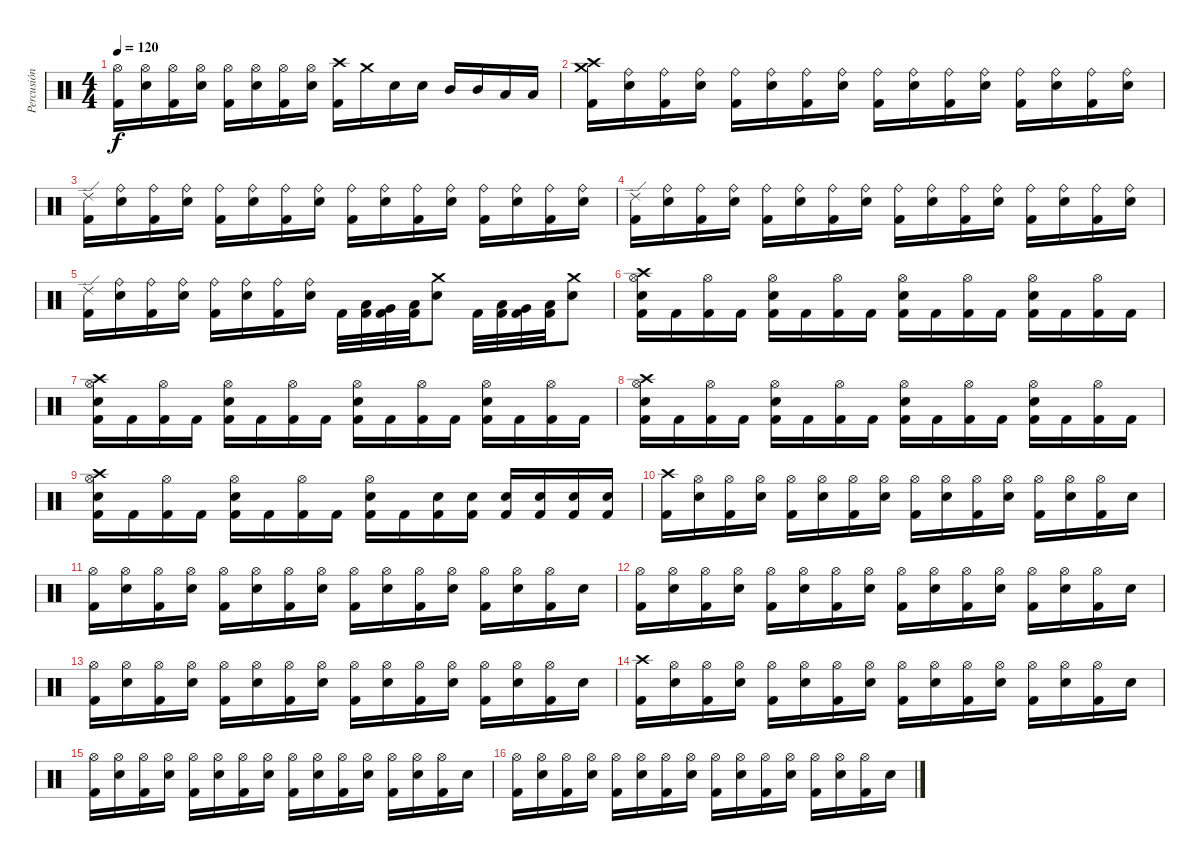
\track ("Percusión" "Percusión") {instrument percussion}
\staff {score}
\articulation defaults
\ts (4 4)
\tempo 120
\clef neutral
\ks c
("Hi-Hat (open)" "Kick (hit) 2").16{dy f} ("Hi-Hat (open)" "Electric Snare (hit)").16 ("Hi-Hat (open)" "Kick (hit) 2").16 ("Hi-Hat (open)" "Electric Snare (hit)").16 ("Hi-Hat (open)" "Kick (hit) 2").16 ("Hi-Hat (open)" "Electric Snare (hit)").16 ("Hi-Hat (open)" "Kick (hit) 2").16 ("Hi-Hat (open)" "Electric Snare (hit)").16 ("Crash high (hit)" "Kick (hit) 2").16 "Crash medium (hit)".16 "Electric Snare (hit)".16 "Electric Snare (hit)".16 "Mid Tom (hit)".16 "Mid Tom (hit)".16 "Low Tom (hit)".16 "Low Tom (hit)".16 |
("Crash high (hit)" "Crash medium (hit)" "Kick (hit) 2").16 ("Ride (bell)" "Electric Snare (hit)").16 ("Ride (bell)" "Kick (hit) 2").16 ("Ride (bell)" "Electric Snare (hit)").16 ("Ride (bell)" "Kick (hit) 2").16 ("Ride (bell)" "Electric Snare (hit)").16 ("Ride (bell)" "Kick (hit) 2").16 ("Ride (bell)" "Electric Snare (hit)").16 ("Ride (bell)" "Kick (hit) 2").16 ("Ride (bell)" "Electric Snare (hit)").16 ("Ride (bell)" "Kick (hit) 2").16 ("Ride (bell)" "Electric Snare (hit)").16 ("Ride (bell)" "Kick (hit) 2").16 ("Ride (bell)" "Electric Snare (hit)").16 ("Ride (bell)" "Kick (hit) 2").16 ("Ride (bell)" "Electric Snare (hit)").16 |
("Ride (edge) 2" "Kick (hit) 2").16 ("Ride (bell)" "Electric Snare (hit)").16 ("Ride (bell)" "Kick (hit) 2").16 ("Ride (bell)" "Electric Snare (hit)").16 ("Ride (bell)" "Kick (hit) 2").16 ("Ride (bell)" "Electric Snare (hit)").16 ("Ride (bell)" "Kick (hit) 2").16 ("Ride (bell)" "Electric Snare (hit)").16 ("Ride (bell)" "Kick (hit) 2").16 ("Ride (bell)" "Electric Snare (hit)").16 ("Ride (bell)" "Kick (hit) 2").16 ("Ride (bell)" "Electric Snare (hit)").16 ("Ride (bell)" "Kick (hit) 2").16 ("Ride (bell)" "Electric Snare (hit)").16 ("Ride (bell)" "Kick (hit) 2").16 ("Ride (bell)" "Electric Snare (hit)").16 |
("Ride (edge) 2" "Kick (hit) 2").16 ("Ride (bell)" "Electric Snare (hit)").16 ("Ride (bell)" "Kick (hit) 2").16 ("Ride (bell)" "Electric Snare (hit)").16 ("Ride (bell)" "Kick (hit) 2").16 ("Ride (bell)" "Electric Snare (hit)").16 ("Ride (bell)" "Kick (hit) 2").16 ("Ride (bell)" "Electric Snare (hit)").16 ("Ride (bell)" "Kick (hit) 2").16 ("Ride (bell)" "Electric Snare (hit)").16 ("Ride (bell)" "Kick (hit) 2").16 ("Ride (bell)" "Electric Snare (hit)").16 ("Ride (bell)" "Kick (hit) 2").16 ("Ride (bell)" "Electric Snare (hit)").16 ("Ride (bell)" "Kick (hit) 2").16 ("Ride (bell)" "Electric Snare (hit)").16 |
("Ride (edge) 2" "Kick (hit) 2").16 ("Ride (bell)" "Electric Snare (hit)").16 ("Ride (bell)" "Kick (hit) 2").16 ("Ride (bell)" "Electric Snare (hit)").16 ("Ride (bell)" "Kick (hit) 2").16 ("Ride (bell)" "Electric Snare (hit)").16 ("Ride (bell)" "Kick (hit) 2").16 ("Ride (bell)" "Electric Snare (hit)").16 "Kick (hit) 2".32 ("Low Tom (hit)" "Kick (hit) 2").32 ("Very Low Tom (hit)" "Kick (hit) 2").32 ("Low Floor Tom (hit)" "Kick (hit) 2").32 ("Crash medium (hit)" "Electric Snare (hit)").8 "Kick (hit) 2".32 ("Low Tom (hit)" "Kick (hit) 2").32 ("Very Low Tom (hit)" "Kick (hit) 2").32 ("Low Floor Tom (hit)" "Kick (hit) 2").32 ("Crash medium (hit)" "Electric Snare (hit)").8 |
("Crash high (hit)" "Hi-Hat (open)" "Electric Snare (hit)" "Kick (hit) 2").16 "Kick (hit) 2".16 ("Hi-Hat (open)" "Kick (hit) 2").16 "Kick (hit) 2".16 ("Hi-Hat (open)" "Electric Snare (hit)" "Kick (hit) 2").16 "Kick (hit) 2".16 ("Hi-Hat (open)" "Kick (hit) 2").16 "Kick (hit) 2".16 ("Hi-Hat (open)" "Electric Snare (hit)" "Kick (hit) 2").16 "Kick (hit) 2".16 ("Hi-Hat (open)" "Kick (hit) 2").16 "Kick (hit) 2".16 ("Hi-Hat (open)" "Electric Snare (hit)" "Kick (hit) 2").16 "Kick (hit) 2".16 ("Hi-Hat (open)" "Kick (hit) 2").16 "Kick (hit) 2".16 |
("Crash high (hit)" "Hi-Hat (open)" "Electric Snare (hit)" "Kick (hit) 2").16 "Kick (hit) 2".16 ("Hi-Hat (open)" "Kick (hit) 2").16 "Kick (hit) 2".16 ("Hi-Hat (open)" "Electric Snare (hit)" "Kick (hit) 2").16 "Kick (hit) 2".16 ("Hi-Hat (open)" "Kick (hit) 2").16 "Kick (hit) 2".16 ("Hi-Hat (open)" "Electric Snare (hit)" "Kick (hit) 2").16 "Kick (hit) 2".16 ("Hi-Hat (open)" "Kick (hit) 2").16 "Kick (hit) 2".16 ("Hi-Hat (open)" "Electric Snare (hit)" "Kick (hit) 2").16 "Kick (hit) 2".16 ("Hi-Hat (open)" "Kick (hit) 2").16 "Kick (hit) 2".16 |
("Crash high (hit)" "Hi-Hat (open)" "Electric Snare (hit)" "Kick (hit) 2").16 "Kick (hit) 2".16 ("Hi-Hat (open)" "Kick (hit) 2").16 "Kick (hit) 2".16 ("Hi-Hat (open)" "Electric Snare (hit)" "Kick (hit) 2").16 "Kick (hit) 2".16 ("Hi-Hat (open)" "Kick (hit) 2").16 "Kick (hit) 2".16 ("Hi-Hat (open)" "Electric Snare (hit)" "Kick (hit) 2").16 "Kick (hit) 2".16 ("Hi-Hat (open)" "Kick (hit) 2").16 "Kick (hit) 2".16 ("Hi-Hat (open)" "Electric Snare (hit)" "Kick (hit) 2").16 "Kick (hit) 2".16 ("Hi-Hat (open)" "Kick (hit) 2").16 "Kick (hit) 2".16 |
("Crash high (hit)" "Hi-Hat (open)" "Electric Snare (hit)" "Kick (hit) 2").16 "Kick (hit) 2".16 ("Hi-Hat (open)" "Kick (hit) 2").16 "Kick (hit) 2".16 ("Hi-Hat (open)" "Electric Snare (hit)" "Kick (hit) 2").16 "Kick (hit) 2".16 ("Hi-Hat (open)" "Kick (hit) 2").16 "Kick (hit) 2".16 ("Hi-Hat (open)" "Electric Snare (hit)" "Kick (hit) 2").16 "Kick (hit) 2".16 ("Electric Snare (hit)" "Kick (hit) 2").16 ("Electric Snare (hit)" "Kick (hit) 2").16 ("Electric Snare (hit)" "Kick (hit) 2").16 ("Electric Snare (hit)" "Kick (hit) 2").16 ("Electric Snare (hit)" "Kick (hit) 2").16 ("Electric Snare (hit)" "Kick (hit) 2").16 |
("Crash high (hit)" "Kick (hit) 2").16 ("Hi-Hat (open)" "Electric Snare (hit)").16 ("Hi-Hat (open)" "Kick (hit) 2").16 ("Hi-Hat (open)" "Electric Snare (hit)").16 ("Hi-Hat (open)" "Kick (hit) 2").16 ("Hi-Hat (open)" "Electric Snare (hit)").16 ("Hi-Hat (open)" "Kick (hit) 2").16 ("Hi-Hat (open)" "Electric Snare (hit)").16 ("Hi-Hat (open)" "Kick (hit) 2").16 ("Hi-Hat (open)" "Electric Snare (hit)").16 ("Hi-Hat (open)" "Kick (hit) 2").16 ("Hi-Hat (open)" "Electric Snare (hit)").16 ("Hi-Hat (open)" "Kick (hit) 2").16 ("Hi-Hat (open)" "Electric Snare (hit)").16 ("Hi-Hat (open)" "Kick (hit) 2").16 "Electric Snare (hit)".16 |
("Hi-Hat (open)" "Kick (hit) 2").16 ("Hi-Hat (open)" "Electric Snare (hit)").16 ("Hi-Hat (open)" "Kick (hit) 2").16 ("Hi-Hat (open)" "Electric Snare (hit)").16 ("Hi-Hat (open)" "Kick (hit) 2").16 ("Hi-Hat (open)" "Electric Snare (hit)").16 ("Hi-Hat (open)" "Kick (hit) 2").16 ("Hi-Hat (open)" "Electric Snare (hit)").16 ("Hi-Hat (open)" "Kick (hit) 2").16 ("Hi-Hat (open)" "Electric Snare (hit)").16 ("Hi-Hat (open)" "Kick (hit) 2").16 ("Hi-Hat (open)" "Electric Snare (hit)").16 ("Hi-Hat (open)" "Kick (hit) 2").16 ("Hi-Hat (open)" "Electric Snare (hit)").16 ("Hi-Hat (open)" "Kick (hit) 2").16 "Electric Snare (hit)".16 |
("Hi-Hat (open)" "Kick (hit) 2").16 ("Hi-Hat (open)" "Electric Snare (hit)").16 ("Hi-Hat (open)" "Kick (hit) 2").16 ("Hi-Hat (open)" "Electric Snare (hit)").16 ("Hi-Hat (open)" "Kick (hit) 2").16 ("Hi-Hat (open)" "Electric Snare (hit)").16 ("Hi-Hat (open)" "Kick (hit) 2").16 ("Hi-Hat (open)" "Electric Snare (hit)").16 ("Hi-Hat (open)" "Kick (hit) 2").16 ("Hi-Hat (open)" "Electric Snare (hit)").16 ("Hi-Hat (open)" "Kick (hit) 2").16 ("Hi-Hat (open)" "Electric Snare (hit)").16 ("Hi-Hat (open)" "Kick (hit) 2").16 ("Hi-Hat (open)" "Electric Snare (hit)").16 ("Hi-Hat (open)" "Kick (hit) 2").16 "Electric Snare (hit)".16 |
("Hi-Hat (open)" "Kick (hit) 2").16 ("Hi-Hat (open)" "Electric Snare (hit)").16 ("Hi-Hat (open)" "Kick (hit) 2").16 ("Hi-Hat (open)" "Electric Snare (hit)").16 ("Hi-Hat (open)" "Kick (hit) 2").16 ("Hi-Hat (open)" "Electric Snare (hit)").16 ("Hi-Hat (open)" "Kick (hit) 2").16 ("Hi-Hat (open)" "Electric Snare (hit)").16 ("Hi-Hat (open)" "Kick (hit) 2").16 ("Hi-Hat (open)" "Electric Snare (hit)").16 ("Hi-Hat (open)" "Kick (hit) 2").16 ("Hi-Hat (open)" "Electric Snare (hit)").16 ("Hi-Hat (open)" "Kick (hit) 2").16 ("Hi-Hat (open)" "Electric Snare (hit)").16 ("Hi-Hat (open)" "Kick (hit) 2").16 "Electric Snare (hit)".16 |
("Crash high (hit)" "Kick (hit) 2").16 ("Hi-Hat (open)" "Electric Snare (hit)").16 ("Hi-Hat (open)" "Kick (hit) 2").16 ("Hi-Hat (open)" "Electric Snare (hit)").16 ("Hi-Hat (open)" "Kick (hit) 2").16 ("Hi-Hat (open)" "Electric Snare (hit)").16 ("Hi-Hat (open)" "Kick (hit) 2").16 ("Hi-Hat (open)" "Electric Snare (hit)").16 ("Hi-Hat (open)" "Kick (hit) 2").16 ("Hi-Hat (open)" "Electric Snare (hit)").16 ("Hi-Hat (open)" "Kick (hit) 2").16 ("Hi-Hat (open)" "Electric Snare (hit)").16 ("Hi-Hat (open)" "Kick (hit) 2").16 ("Hi-Hat (open)" "Electric Snare (hit)").16 ("Hi-Hat (open)" "Kick (hit) 2").16 "Electric Snare (hit)".16 |
("Hi-Hat (open)" "Kick (hit) 2").16 ("Hi-Hat (open)" "Electric Snare (hit)").16 ("Hi-Hat (open)" "Kick (hit) 2").16 ("Hi-Hat (open)" "Electric Snare (hit)").16 ("Hi-Hat (open)" "Kick (hit) 2").16 ("Hi-Hat (open)" "Electric Snare (hit)").16 ("Hi-Hat (open)" "Kick (hit) 2").16 ("Hi-Hat (open)" "Electric Snare (hit)").16 ("Hi-Hat (open)" "Kick (hit) 2").16 ("Hi-Hat (open)" "Electric Snare (hit)").16 ("Hi-Hat (open)" "Kick (hit) 2").16 ("Hi-Hat (open)" "Electric Snare (hit)").16 ("Hi-Hat (open)" "Kick (hit) 2").16 ("Hi-Hat (open)" "Electric Snare (hit)").16 ("Hi-Hat (open)" "Kick (hit) 2").16 "Electric Snare (hit)".16 |
("Hi-Hat (open)" "Kick (hit) 2").16 ("Hi-Hat (open)" "Electric Snare (hit)").16 ("Hi-Hat (open)" "Kick (hit) 2").16 ("Hi-Hat (open)" "Electric Snare (hit)").16 ("Hi-Hat (open)" "Kick (hit) 2").16 ("Hi-Hat (open)" "Electric Snare (hit)").16 ("Hi-Hat (open)" "Kick (hit) 2").16 ("Hi-Hat (open)" "Electric Snare (hit)").16 ("Hi-Hat (open)" "Kick (hit) 2").16 ("Hi-Hat (open)" "Electric Snare (hit)").16 ("Hi-Hat (open)" "Kick (hit) 2").16 ("Hi-Hat (open)" "Electric Snare (hit)").16 ("Hi-Hat (open)" "Kick (hit) 2").16 ("Hi-Hat (open)" "Electric Snare (hit)").16 ("Hi-Hat (open)" "Kick (hit) 2").16 "Electric Snare (hit)".16
